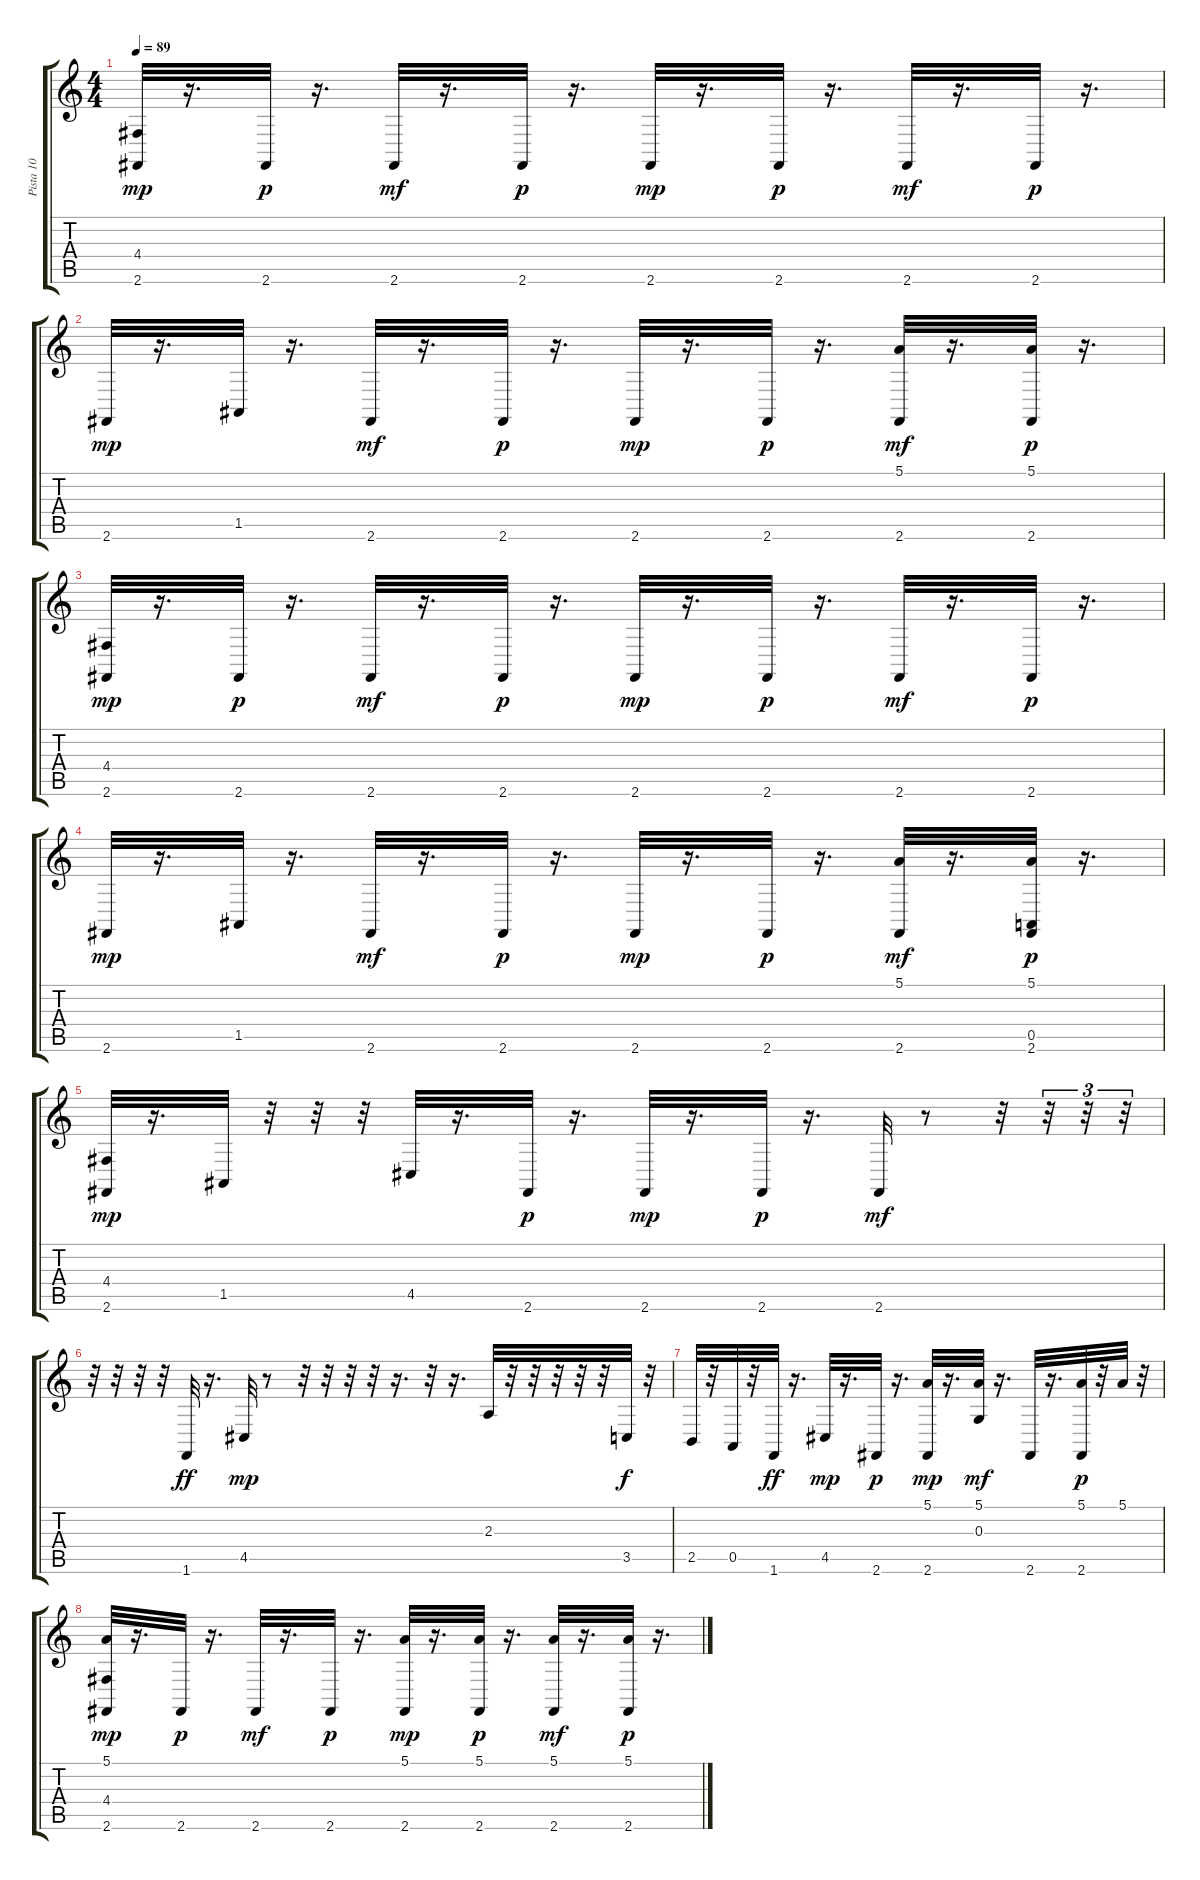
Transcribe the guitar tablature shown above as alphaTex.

\track ("Pista 10" "Pista 10") {instrument brightacousticpiano}
\staff {score tabs}
\tuning (E4 B3 G3 D3 A2 E2) {hide}
\ts (4 4)
\tempo 89
\clef g2
\ks c
(4.4 2.6).32{dy mp} r.16{d} 2.6.32{dy p} r.16{d} 2.6.32{dy mf} r.16{d} 2.6.32{dy p} r.16{d} 2.6.32{dy mp} r.16{d} 2.6.32{dy p} r.16{d} 2.6.32{dy mf} r.16{d} 2.6.32{dy p} r.16{d} |
2.6.32{dy mp} r.16{d} 1.5.32 r.16{d} 2.6.32{dy mf} r.16{d} 2.6.32{dy p} r.16{d} 2.6.32{dy mp} r.16{d} 2.6.32{dy p} r.16{d} (5.1 2.6).32{dy mf} r.16{d} (5.1 2.6).32{dy p} r.16{d} |
(4.4 2.6).32{dy mp} r.16{d} 2.6.32{dy p} r.16{d} 2.6.32{dy mf} r.16{d} 2.6.32{dy p} r.16{d} 2.6.32{dy mp} r.16{d} 2.6.32{dy p} r.16{d} 2.6.32{dy mf} r.16{d} 2.6.32{dy p} r.16{d} |
2.6.32{dy mp} r.16{d} 1.5.32 r.16{d} 2.6.32{dy mf} r.16{d} 2.6.32{dy p} r.16{d} 2.6.32{dy mp} r.16{d} 2.6.32{dy p} r.16{d} (5.1 2.6).32{dy mf} r.16{d} (5.1 0.5 2.6).32{dy p} r.16{d} |
(4.4 2.6).32{dy mp} r.16{d} 1.5.32 r.32 r.32 r.32 4.5.32 r.16{d} 2.6.32{dy p} r.16{d} 2.6.32{dy mp} r.16{d} 2.6.32{dy p} r.16{d} 2.6.32{dy mf} r.8 r.32 r.32{tu (3 2)} r.32{tu (3 2)} r.32{tu (3 2)} |
r.32 r.32 r.32 r.32 1.6.32{dy ff} r.16{d} 4.5.32{dy mp} r.8 r.32 r.32 r.32 r.32 r.16{d} r.32 r.16{d} 2.3.32 r.32 r.32 r.32 r.32 r.32 3.5.32{dy f} r.32 |
2.5.32 r.32 0.5.32 r.32 1.6.32{dy ff} r.16{d} 4.5.32{dy mp} r.16{d} 2.6.32{dy p} r.16{d} (5.1 2.6).32{dy mp} r.16{d} (5.1 0.3).32{dy mf} r.16{d} 2.6.32 r.16{d} (5.1 2.6).32{dy p} r.32 5.1.32 r.32 |
(5.1 4.4 2.6).32{dy mp} r.16{d} 2.6.32{dy p} r.16{d} 2.6.32{dy mf} r.16{d} 2.6.32{dy p} r.16{d} (5.1 2.6).32{dy mp} r.16{d} (5.1 2.6).32{dy p} r.16{d} (5.1 2.6).32{dy mf} r.16{d} (5.1 2.6).32{dy p} r.16{d}
